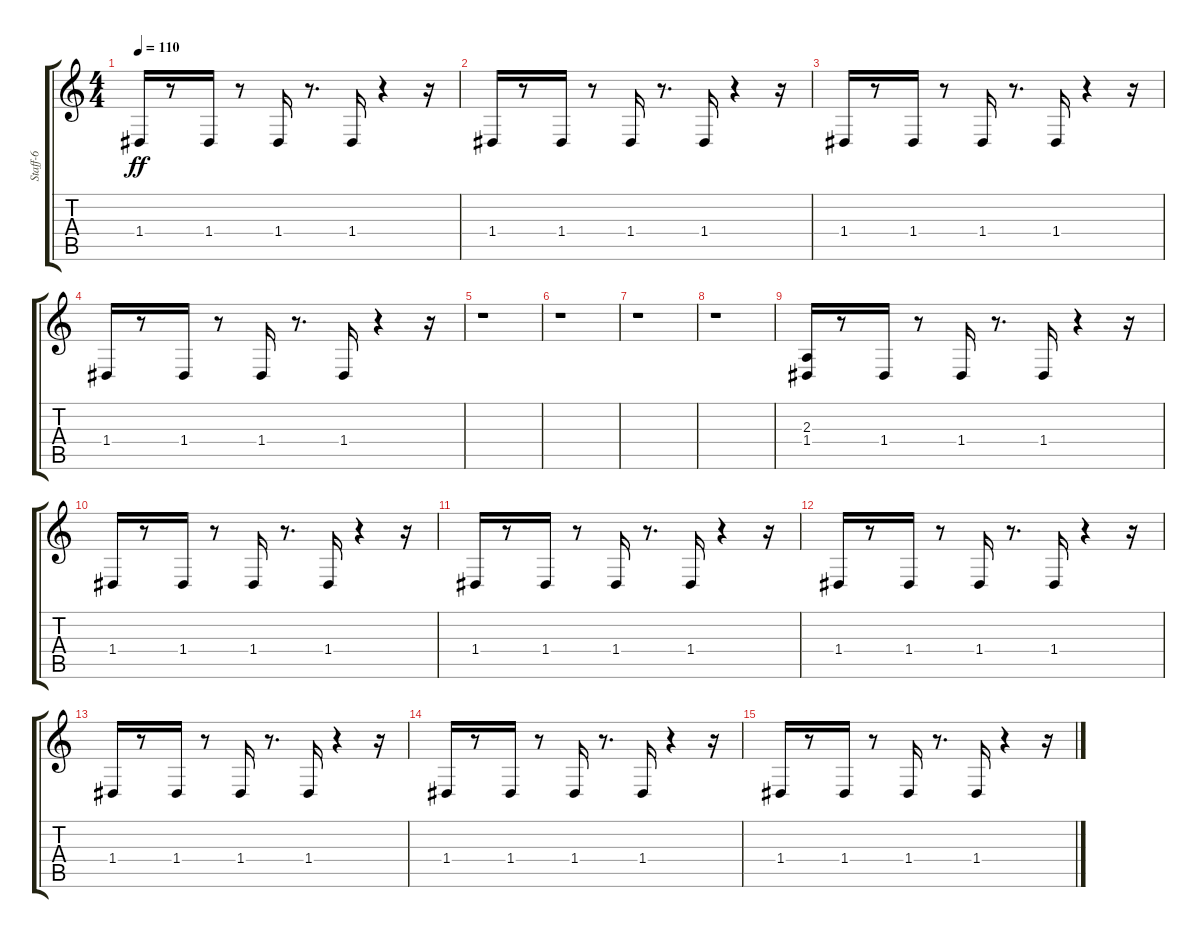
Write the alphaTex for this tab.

\track ("Staff-6" "Staff-6") {instrument timpani}
\staff {score tabs}
\tuning (E4 B3 G3 D3 A2 E2) {hide}
\ts (4 4)
\tempo 110
\clef g2
\ks c
1.4.16{dy ff} r.8 1.4.16 r.8 1.4.16 r.8{d} 1.4.16 r.4 r.16 |
1.4.16 r.8 1.4.16 r.8 1.4.16 r.8{d} 1.4.16 r.4 r.16 |
1.4.16 r.8 1.4.16 r.8 1.4.16 r.8{d} 1.4.16 r.4 r.16 |
1.4.16 r.8 1.4.16 r.8 1.4.16 r.8{d} 1.4.16 r.4 r.16 |
r.1 |
r.1 |
r.1 |
r.1 |
(2.3 1.4).16{volume 16} r.8 1.4.16{volume 16} r.8 1.4.16{volume 15} r.8{d} 1.4.16{volume 15} r.4 r.16 |
1.4.16{volume 14} r.8 1.4.16{volume 14} r.8 1.4.16{volume 13} r.8{d} 1.4.16{volume 13} r.4 r.16 |
1.4.16{volume 12} r.8 1.4.16{volume 12} r.8 1.4.16{volume 11} r.8{d} 1.4.16{volume 11} r.4 r.16 |
1.4.16{volume 10} r.8 1.4.16{volume 10} r.8 1.4.16{volume 9} r.8{d} 1.4.16{volume 9} r.4 r.16 |
1.4.16{volume 8} r.8 1.4.16{volume 8} r.8 1.4.16{volume 7} r.8{d} 1.4.16{volume 7} r.4 r.16 |
1.4.16{volume 6} r.8 1.4.16{volume 6} r.8 1.4.16{volume 5} r.8{d} 1.4.16{volume 5} r.4 r.16 |
1.4.16{volume 4} r.8 1.4.16{volume 4} r.8 1.4.16{volume 3} r.8{d} 1.4.16{volume 3} r.4 r.16
